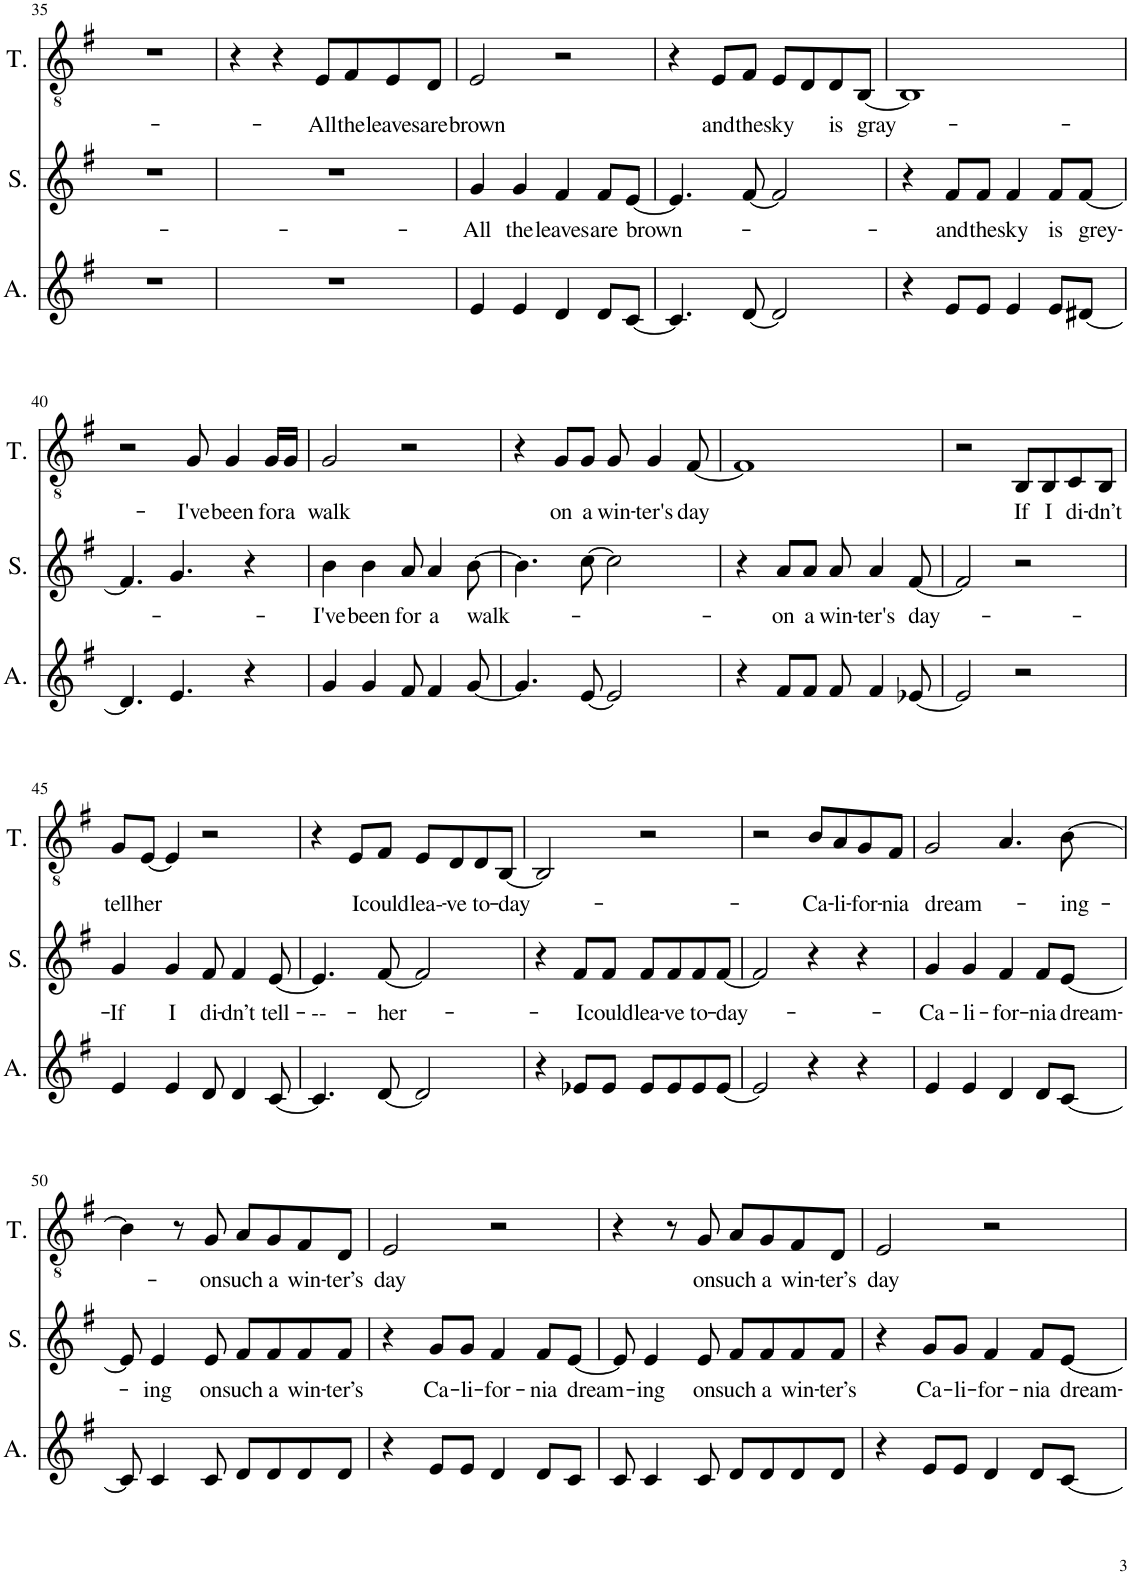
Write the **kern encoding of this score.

**kern	**kern	**text	**kern	**text
*part3	*part2	*part2	*part1	*part1
*staff3	*staff2	*staff2	*staff1	*staff1
*I"Alto	*I"Soprano	*	*I"Tenor	*
*I'A.	*I'S.	*	*I'T.	*
!!LO:PB:g=z
*clefG2	*clefG2	*	*clefGv2	*
*k[f#]	*k[f#]	*	*k[f#]	*
*M4/4	*M4/4	*	*M4/4	*
=35	=35	=35	=35	=35
1r	1r	.	1r	.
=36	=36	=36	=36	=36
1r	1r	.	4r	.
.	.	.	4r	.
!	!	!	!	!LO:LY:b
.	.	.	8E/L	All
!	!	!	!	!LO:LY:b
.	.	.	8F#/	the
!	!	!	!	!LO:LY:b
.	.	.	8E/	leaves
!	!	!	!	!LO:LY:b
.	.	.	8D/J	are
=37	=37	=37	=37	=37
!	!	!LO:LY:b	!	!LO:LY:b
4e/	4g/	All	2E/	brown
!	!	!LO:LY:b	!	!
4e/	4g/	the	.	.
!	!	!LO:LY:b	!	!
4d/	4f#/	leaves	2r	.
!	!	!LO:LY:b	!	!
8d/L	8f#/L	are	.	.
!	!	!LO:LY:b	!	!
[8c/J	[8e/J	brown-	.	.
=38	=38	=38	=38	=38
4.c/]	4.e/]	.	4r	.
!	!	!	!	!LO:LY:b
.	.	.	8E/L	and
!	!	!	!	!LO:LY:b
[8d/	[8f#/	.	8F#/J	the
!	!	!	!	!LO:LY:b
2d/]	2f#/]	.	8E/L	sky
.	.	.	8D/	.
!	!	!	!	!LO:LY:b
.	.	.	8D/	is
!	!	!	!	!LO:LY:b
.	.	.	[8BB/J	gray-
=39	=39	=39	=39	=39
4r	4r	.	1BB]	.
!	!	!LO:LY:b	!	!
8e/L	8f#/L	-and	.	.
!	!	!LO:LY:b	!	!
8e/J	8f#/J	the	.	.
!	!	!LO:LY:b	!	!
4e/	4f#/	sky	.	.
!	!	!LO:LY:b	!	!
8e/L	8f#/L	is	.	.
!	!	!LO:LY:b	!	!
[8d#X/J	[8f#/J	grey-	.	.
!!LO:LB:g=z
=40	=40	=40	=40	=40
4.d#/]	4.f#/]	.	2r	.
4.e/	4.g/	.	.	.
!	!	!	!	!LO:LY:b
.	.	.	8G/	I've
!	!	!	!	!LO:LY:b
.	.	.	4G/	been
4r	4r	.	.	.
!	!	!	!	!LO:LY:b
.	.	.	16G/LL	for
!	!	!	!	!LO:LY:b
.	.	.	16G/JJ	a
=41	=41	=41	=41	=41
!	!	!LO:LY:b	!	!LO:LY:b
4g/	4b\	-I've	2G/	walk
!	!	!LO:LY:b	!	!
4g/	4b\	been	.	.
!	!	!LO:LY:b	!	!
8f#/	8a/	for	2r	.
!	!	!LO:LY:b	!	!
4f#/	4a/	a	.	.
!	!	!LO:LY:b	!	!
[8g/	[8b\	walk-	.	.
=42	=42	=42	=42	=42
4.g/]	4.b\]	.	4r	.
!	!	!	!	!LO:LY:b
.	.	.	8G/L	on
!	!	!	!	!LO:LY:b
[8e/	[8cc\	.	8G/J	a
!	!	!	!	!LO:LY:b
2e/]	2cc\]	.	8G/	win-
!	!	!	!	!LO:LY:b
.	.	.	4G/	-ter's
!	!	!	!	!LO:LY:b
.	.	.	[8F#/	day
=43	=43	=43	=43	=43
4r	4r	.	1F#]	.
!	!	!LO:LY:b	!	!
8f#/L	8a/L	-on	.	.
!	!	!LO:LY:b	!	!
8f#/J	8a/J	a	.	.
!	!	!LO:LY:b	!	!
8f#/	8a/	win-	.	.
!	!	!LO:LY:b	!	!
4f#/	4a/	-ter's	.	.
!	!	!LO:LY:b	!	!
[8e-X/	[8f#/	day-	.	.
=44	=44	=44	=44	=44
2e-/]	2f#/]	.	2r	.
!	!	!	!	!LO:LY:b
2r	2r	.	8BB/L	If
!	!	!	!	!LO:LY:b
.	.	.	8BB/	I
!	!	!	!	!LO:LY:b
.	.	.	8C/	di-
!	!	!	!	!LO:LY:b
.	.	.	8BB/J	-dn’t
!!LO:LB:g=z
=45	=45	=45	=45	=45
!	!	!LO:LY:b	!	!LO:LY:b
4e/	4g/	-If	8G/L	tell
!	!	!	!	!LO:LY:b
.	.	.	[8E/J	her
!	!	!LO:LY:b	!	!
4e/	4g/	I	4E/]	.
!	!	!LO:LY:b	!	!
8d/	8f#/	di-	2r	.
!	!	!LO:LY:b	!	!
4d/	4f#/	-dn’t	.	.
!	!	!LO:LY:b	!	!
[8c/	[8e/	tell-	.	.
=46	=46	=46	=46	=46
!	!	!LO:LY:b	!	!
4.c/]	4.e/]	---	4r	.
!	!	!	!	!LO:LY:b
.	.	.	8E/L	I
!	!	!LO:LY:b	!	!LO:LY:b
[8d/	[8f#/	-her-	8F#/J	could
!	!	!	!	!LO:LY:b
2d/]	2f#/]	.	8E/L	lea--
!	!	!	!	!LO:LY:b
.	.	.	8D/	-ve
!	!	!	!	!LO:LY:b
.	.	.	8D/	to-
!	!	!	!	!LO:LY:b
.	.	.	[8BB/J	-day-
=47	=47	=47	=47	=47
4r	4r	.	2BB/]	.
!	!	!LO:LY:b	!	!
8e-X/L	8f#/L	-I	.	.
!	!	!LO:LY:b	!	!
8e-/J	8f#/J	could	.	.
!	!	!LO:LY:b	!	!
8e-/L	8f#/L	lea-	2r	.
!	!	!LO:LY:b	!	!
8e-/	8f#/	-ve	.	.
!	!	!LO:LY:b	!	!
8e-/	8f#/	to-	.	.
!	!	!LO:LY:b	!	!
[8e-/J	[8f#/J	-day-	.	.
=48	=48	=48	=48	=48
2e-/]	2f#/]	.	2r	.
!	!	!	!	!LO:LY:b
4r	4r	.	8B/L	-Ca-
!	!	!	!	!LO:LY:b
.	.	.	8A/	-li-
!	!	!	!	!LO:LY:b
4r	4r	.	8G/	-for-
!	!	!	!	!LO:LY:b
.	.	.	8F#/J	-nia
=49	=49	=49	=49	=49
!	!	!LO:LY:b	!	!LO:LY:b
4e/	4g/	Ca-	2G/	dream-
!	!	!LO:LY:b	!	!
4e/	4g/	-li-	.	.
!	!	!LO:LY:b	!	!
4d/	4f#/	-for-	4.A/	.
!	!	!LO:LY:b	!	!
8d/L	8f#/L	-nia	.	.
!	!	!LO:LY:b	!	!LO:LY:b
[8c/J	[8e/J	dream-	[8B\	-ing-
!!LO:LB:g=z
=50	=50	=50	=50	=50
8c/]	8e/]	.	4B\]	.
!	!	!LO:LY:b	!	!
4c/	4e/	-ing	.	.
.	.	.	8r	.
!	!	!LO:LY:b	!	!LO:LY:b
8c/	8e/	on	8G/	-on
!	!	!LO:LY:b	!	!LO:LY:b
8d/L	8f#/L	such	8A/L	such
!	!	!LO:LY:b	!	!LO:LY:b
8d/	8f#/	a	8G/	a
!	!	!LO:LY:b	!	!LO:LY:b
8d/	8f#/	win-	8F#/	win-
!	!	!LO:LY:b	!	!LO:LY:b
8d/J	8f#/J	-ter’s	8D/J	-ter’s
=51	=51	=51	=51	=51
!	!	!	!	!LO:LY:b
4r	4r	.	2E/	day
!	!	!LO:LY:b	!	!
8e/L	8g/L	Ca-	.	.
!	!	!LO:LY:b	!	!
8e/J	8g/J	-li-	.	.
!	!	!LO:LY:b	!	!
4d/	4f#/	-for-	2r	.
!	!	!LO:LY:b	!	!
8d/L	8f#/L	-nia	.	.
!	!	!LO:LY:b	!	!
8c/J	[8e/J	dream-	.	.
=52	=52	=52	=52	=52
8c/	8e/]	.	4r	.
!	!	!LO:LY:b	!	!
4c/	4e/	-ing	.	.
.	.	.	8r	.
!	!	!LO:LY:b	!	!LO:LY:b
8c/	8e/	on	8G/	on
!	!	!LO:LY:b	!	!LO:LY:b
8d/L	8f#/L	such	8A/L	such
!	!	!LO:LY:b	!	!LO:LY:b
8d/	8f#/	a	8G/	a
!	!	!LO:LY:b	!	!LO:LY:b
8d/	8f#/	win-	8F#/	win-
!	!	!LO:LY:b	!	!LO:LY:b
8d/J	8f#/J	-ter’s	8D/J	-ter’s
=53	=53	=53	=53	=53
!	!	!	!	!LO:LY:b
4r	4r	.	2E/	day
!	!	!LO:LY:b	!	!
8e/L	8g/L	Ca-	.	.
!	!	!LO:LY:b	!	!
8e/J	8g/J	-li-	.	.
!	!	!LO:LY:b	!	!
4d/	4f#/	-for-	2r	.
!	!	!LO:LY:b	!	!
8d/L	8f#/L	-nia	.	.
!	!	!LO:LY:b	!	!
[8c/J	[8e/J	dream-	.	.
=	=	=	=	=
*-	*-	*-	*-	*-
